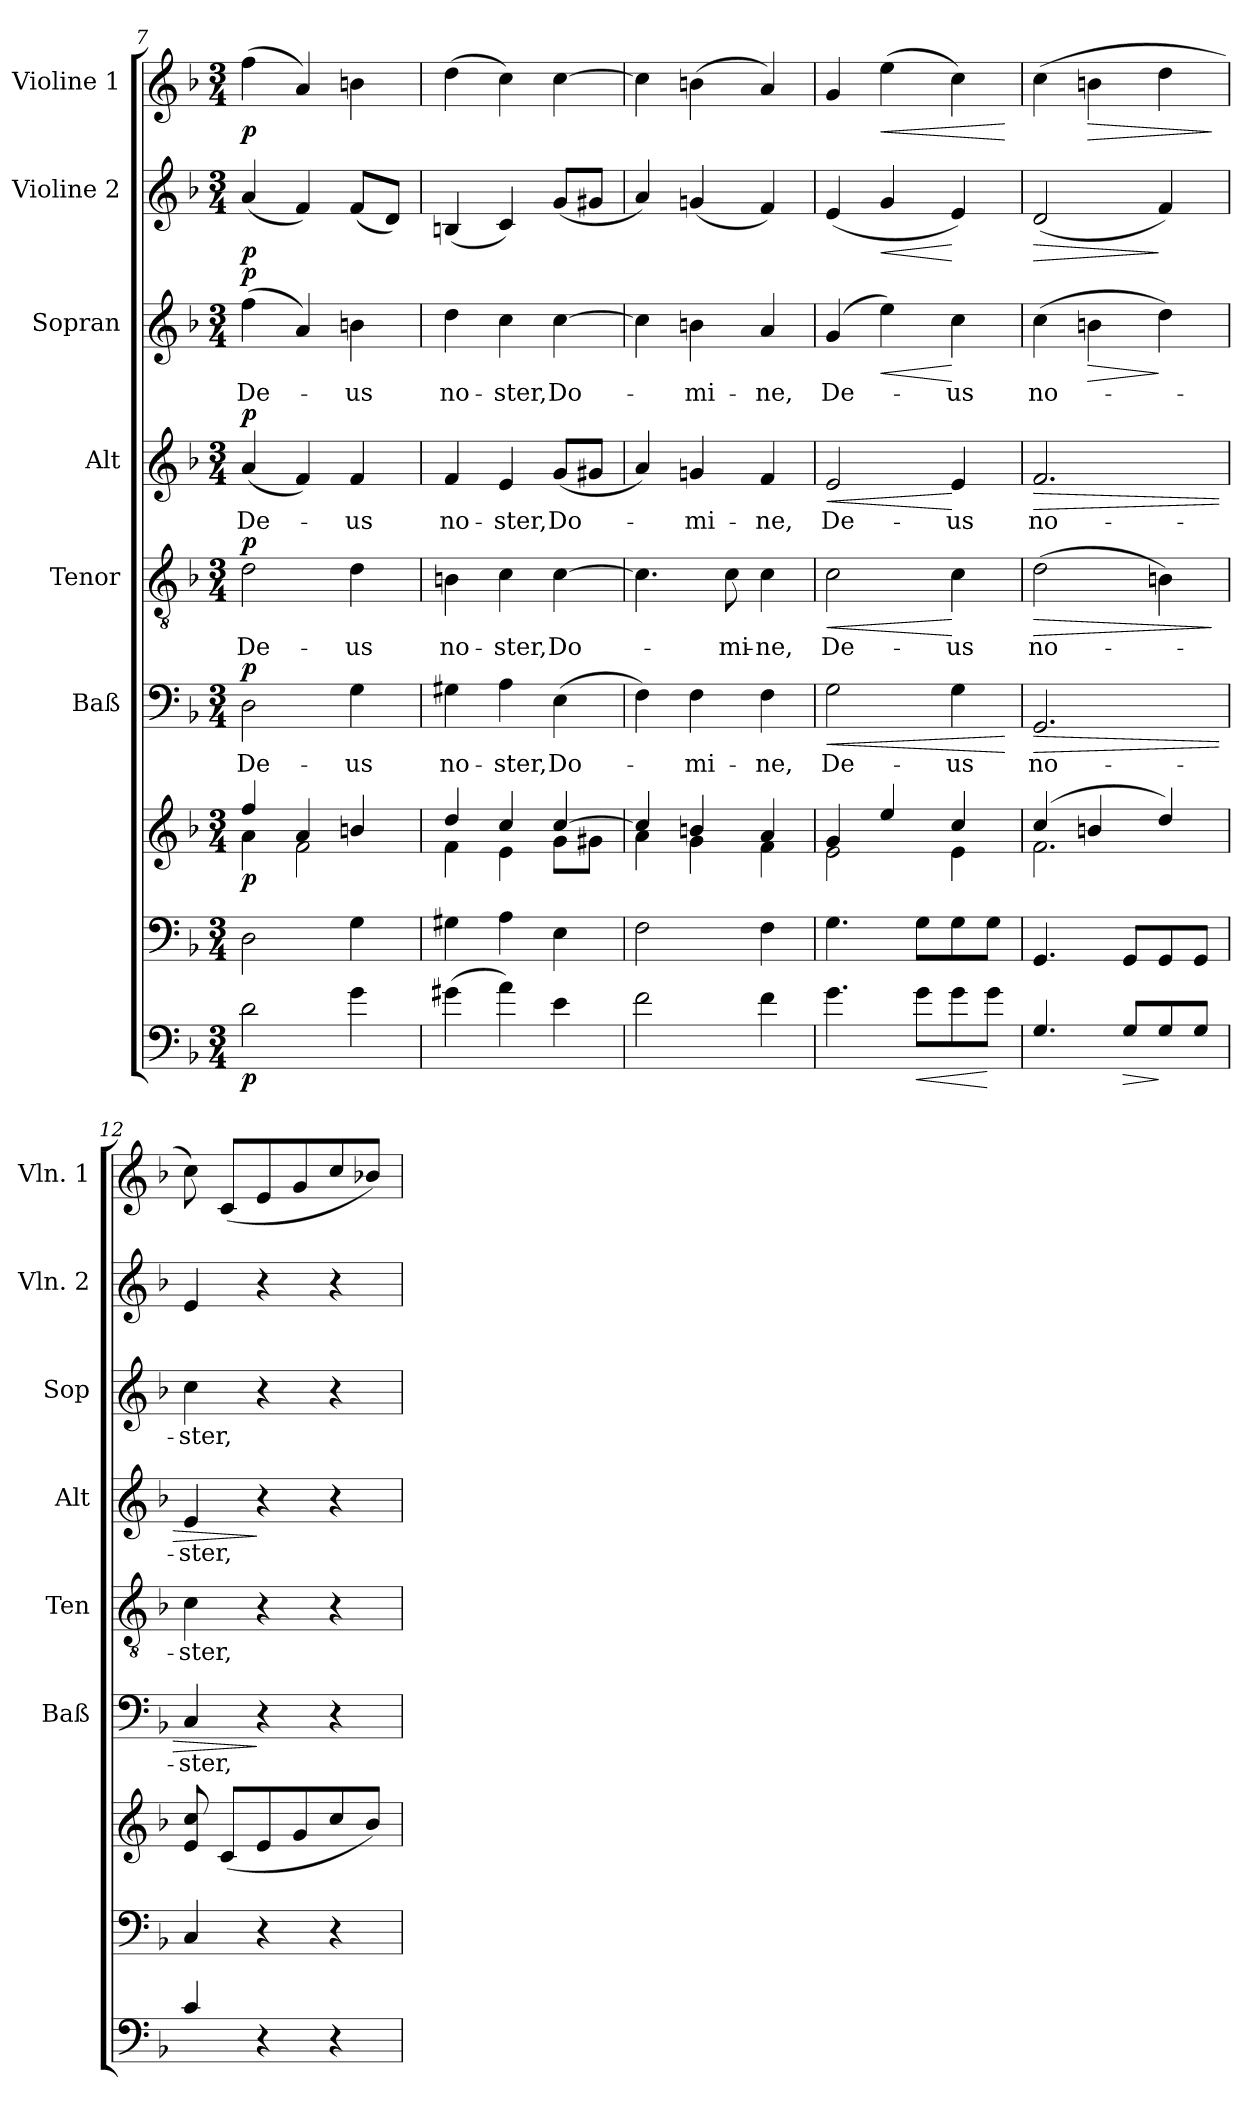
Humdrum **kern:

**kern	**dynam	**kern	**kern	**dynam	**kern	**text	**dynam	**kern	**text	**dynam	**kern	**text	**dynam	**kern	**text	**dynam	**kern	**dynam	**kern	**dynam
*part8	*part8	*part7	*part7	*part7	*part6	*part6	*part6	*part5	*part5	*part5	*part4	*part4	*part4	*part3	*part3	*part3	*part2	*part2	*part1	*part1
*staff9	*staff9	*staff8	*staff7	*staff7/8	*staff6	*staff6	*staff6	*staff5	*staff5	*staff5	*staff4	*staff4	*staff4	*staff3	*staff3	*staff3	*staff2	*staff2	*staff1	*staff1
*	*	*	*	*	*I"Baß	*	*	*I"Tenor	*	*	*I"Alt	*	*	*I"Sopran	*	*	*I"Violine 2	*	*I"Violine 1	*
*	*	*	*	*	*I'Baß	*	*	*I'Ten	*	*	*I'Alt	*	*	*I'Sop	*	*	*I'Vln. 2	*	*I'Vln. 1	*
*clefF4	*	*clefF4	*clefG2	*	*clefF4	*	*	*clefGv2	*	*	*clefG2	*	*	*clefG2	*	*	*clefG2	*	*clefG2	*
*ITrd7c12	*	*	*	*	*	*	*	*	*	*	*	*	*	*	*	*	*	*	*	*
*k[b-]	*	*k[b-]	*k[b-]	*	*k[b-]	*	*	*k[b-]	*	*	*k[b-]	*	*	*k[b-]	*	*	*k[b-]	*	*k[b-]	*
*F:	*	*F:	*F:	*	*F:	*	*	*F:	*	*	*F:	*	*	*F:	*	*	*F:	*	*F:	*
*M3/4	*	*M3/4	*M3/4	*	*M3/4	*	*	*M3/4	*	*	*M3/4	*	*	*M3/4	*	*	*M3/4	*	*M3/4	*
=7	=7	=7	=7	=7	=7	=7	=7	=7	=7	=7	=7	=7	=7	=7	=7	=7	=7	=7	=7	=7
*	*	*	*^	*	*	*	*	*	*	*	*	*	*	*	*	*	*	*	*	*
!	!LO:DY:b	!	!	!	!LO:DY:b	!	!LO:LY:b	!LO:DY:a	!	!LO:LY:b	!LO:DY:a	!	!LO:LY:b	!LO:DY:a	!	!LO:LY:b	!LO:DY:a	!	!LO:DY:b	!	!LO:DY:b
2D\	p	2D\	4ff/	4a\	p	2D\	De-	p	2d\	De-	p	(<4a/	De-	p	(>4ff\	De-	p	(<4a/	p	(>4ff\	p
.	.	.	4a/	2f\	.	.	.	.	.	.	.	4f/)	.	.	4a/)	.	.	4f/)	.	4a/)	.
!	!	!	!	!	!	!	!LO:LY:b	!	!	!LO:LY:b	!	!	!LO:LY:b	!	!	!LO:LY:b	!	!	!	!	!
4G\	.	4G\	4bn/	.	.	4G\	-us	.	4d\	-us	.	4f/	-us	.	4bn\	-us	.	(<8f/L	.	4bn\	.
.	.	.	.	.	.	.	.	.	.	.	.	.	.	.	.	.	.	8d/J)	.	.	.
=8	=8	=8	=8	=8	=8	=8	=8	=8	=8	=8	=8	=8	=8	=8	=8	=8	=8	=8	=8	=8	=8
!	!	!	!	!	!	!	!LO:LY:b	!	!	!LO:LY:b	!	!	!LO:LY:b	!	!	!LO:LY:b	!	!	!	!	!
(>4G#X\	.	4G#X\	4dd/	4f\	.	4G#X\	no-	.	4Bn\	no-	.	4f/	no-	.	4dd\	no-	.	(<4Bn/	.	(>4dd\	.
!	!	!	!	!	!	!	!LO:LY:b	!	!	!LO:LY:b	!	!	!LO:LY:b	!	!	!LO:LY:b	!	!	!	!	!
4A\)	.	4A\	4cc/	4e\	.	4A\	-ster,	.	4c\	-ster,	.	4e/	-ster,	.	4cc\	-ster,	.	4c/)	.	4cc\)	.
!	!	!	!	!	!	!	!LO:LY:b	!	!	!LO:LY:b	!	!	!LO:LY:b	!	!	!LO:LY:b	!	!	!	!	!
4E\	.	4E\	[>4cc/	8g\L	.	(>4E\	Do-	.	[4c\	Do-	.	(<8g/L	Do-	.	[4cc\	Do-	.	(<8g/L	.	[4cc\	.
.	.	.	.	8g#X\J	.	.	.	.	.	.	.	8g#X/J	.	.	.	.	.	8g#X/J	.	.	.
=9	=9	=9	=9	=9	=9	=9	=9	=9	=9	=9	=9	=9	=9	=9	=9	=9	=9	=9	=9	=9	=9
2F\	.	2F\	4cc/]	4a\	.	4F\)	.	.	4.c\]	.	.	4a/)	.	.	4cc\]	.	.	4a/)	.	4cc\]	.
!	!	!	!	!	!	!	!LO:LY:b	!	!	!	!	!	!LO:LY:b	!	!	!LO:LY:b	!	!	!	!	!
.	.	.	4bn/	4g\	.	4F\	-mi-	.	.	.	.	4gn/	-mi-	.	4bn\	-mi-	.	(<4gn/	.	(>4bn\	.
!	!	!	!	!	!	!	!	!	!	!LO:LY:b	!	!	!	!	!	!	!	!	!	!	!
.	.	.	.	.	.	.	.	.	8c\	-mi-	.	.	.	.	.	.	.	.	.	.	.
!	!	!	!	!	!	!	!LO:LY:b	!	!	!LO:LY:b	!	!	!LO:LY:b	!	!	!LO:LY:b	!	!	!	!	!
4F\	.	4F\	4a/	4f\	.	4F\	-ne,	.	4c\	-ne,	.	4f/	-ne,	.	4a/	-ne,	.	4f/)	.	4a/)	.
!!LO:PB:g=z
=10	=10	=10	=10	=10	=10	=10	=10	=10	=10	=10	=10	=10	=10	=10	=10	=10	=10	=10	=10	=10	=10
!	!	!	!	!	!	!	!LO:LY:b	!LO:HP:b	!	!LO:LY:b	!LO:HP:b	!	!LO:LY:b	!LO:HP:b	!	!LO:LY:b	!	!	!	!	!
4.G\	.	4.G\	4g/	2e\	.	2G\	De-	<	2c\	De-	<	2e/	De-	<	(4g/	De-	.	(<4e/	.	4g/	.
!	!	!	!	!	!	!	!	!	!	!	!	!	!	!	!	!	!LO:HP:b	!	!LO:HP:b	!	!LO:HP:b
.	.	.	4ee/	.	.	.	.	.	.	.	.	.	.	.	4ee\)	.	<	4g/	<	(>4ee\	<
!	!LO:HP:b	!	!	!	!	!	!	!	!	!	!	!	!	!	!	!	!	!	!	!	!
8G\L	<	8G\L	.	.	.	.	.	.	.	.	.	.	.	.	.	.	.	.	.	.	.
!	!	!	!	!	!	!	!LO:LY:b	!	!	!LO:LY:b	!	!	!LO:LY:b	!	!	!LO:LY:b	!	!	!	!	!
8G\	.	8G\	4cc/	4e\	.	4G\	-us	.	4c\	-us	[	4e/	-us	[	4cc\	-us	[	4e/)	[	4cc\)	.
8G\J	[	8G\J	.	.	.	.	.	.	.	.	.	.	.	.	.	.	.	.	.	.	.
*	*	*	*v	*v	*	*	*	*	*	*	*	*	*	*	*	*	*	*	*	*	*
.	.	.	.	.	.	.	[	.	.	.	.	.	.	.	.	.	.	.	.	[
=11	=11	=11	=11	=11	=11	=11	=11	=11	=11	=11	=11	=11	=11	=11	=11	=11	=11	=11	=11	=11
*	*	*	*^	*	*	*	*	*	*	*	*	*	*	*	*	*	*	*	*	*
!	!	!	!	!	!	!	!LO:LY:b	!LO:HP:b	!	!LO:LY:b	!LO:HP:b	!	!LO:LY:b	!LO:HP:b	!	!LO:LY:b	!	!	!LO:HP:b	!	!
4.GG/	.	4.GG/	(>4cc/	2.f\	.	2.GG/	no-	>	(>2d\	no-	>	2.f/	no-	>	(>4cc\	no-	.	(<2d/	>	(>4cc\	.
!	!	!	!	!	!	!	!	!	!	!	!	!	!	!	!	!	!LO:HP:b	!	!	!	!LO:HP:b
.	.	.	4bn/	.	.	.	.	.	.	.	.	.	.	.	4bn\	.	>	.	.	4bn\	>
!	!LO:HP:b	!	!	!	!	!	!	!	!	!	!	!	!	!	!	!	!	!	!	!	!
8GG/L	>	8GG/L	.	.	.	.	.	.	.	.	.	.	.	.	.	.	.	.	.	.	.
8GG/	]	8GG/	4dd/)	.	.	.	.	.	4Bn\)	.	.	.	.	.	4dd\)	.	]	4f/)	]	4dd\	.
8GG/J	.	8GG/J	.	.	.	.	.	.	.	.	.	.	.	.	.	.	.	.	.	.	.
*	*	*	*v	*v	*	*	*	*	*	*	*	*	*	*	*	*	*	*	*	*	*
.	.	.	.	.	.	.	.	.	.	]	.	.	.	.	.	.	.	.	.	]
=12	=12	=12	=12	=12	=12	=12	=12	=12	=12	=12	=12	=12	=12	=12	=12	=12	=12	=12	=12	=12
!	!	!	!	!	!	!LO:LY:b	!	!	!LO:LY:b	!	!	!LO:LY:b	!	!	!LO:LY:b	!	!	!	!	!
4C/	.	4C/	8e/ 8cc/	.	4C/	-ster,	.	4c\	-ster,	.	4e/	-ster,	.	4cc\	-ster,	.	4e/	.	8cc\)	.
.	.	.	(<8c/L	.	.	.	.	.	.	.	.	.	.	.	.	.	.	.	(<8c/L	.
4r	.	4r	8e/	.	4r	.	]	4r	.	.	4r	.	]	4r	.	.	4r	.	8e/	.
.	.	.	8g/	.	.	.	.	.	.	.	.	.	.	.	.	.	.	.	8g/	.
4r	.	4r	8cc/	.	4r	.	.	4r	.	.	4r	.	.	4r	.	.	4r	.	8cc/	.
.	.	.	8b-/J)	.	.	.	.	.	.	.	.	.	.	.	.	.	.	.	8b-X/J)	.
=	=	=	=	=	=	=	=	=	=	=	=	=	=	=	=	=	=	=	=	=
*-	*-	*-	*-	*-	*-	*-	*-	*-	*-	*-	*-	*-	*-	*-	*-	*-	*-	*-	*-	*-
